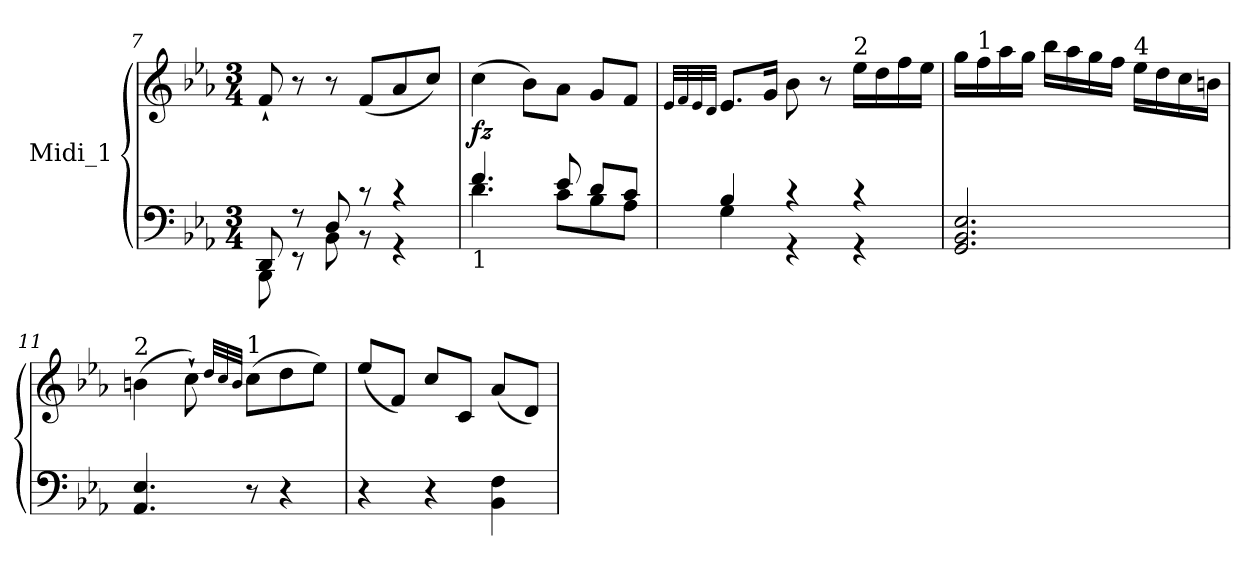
**kern	**kern	**dynam
*part1	*part1	*part1
*staff2	*staff1	*staff1/2
*I"Midi_1	*	*
*clefF4	*clefG2	*
*k[b-e-a-]	*k[b-e-a-]	*
*E-:	*E-:	*
*M3/4	*M3/4	*
=7	=7	=7
*^	*	*
8DD/	8BBB-\	8f`/	.
8r	8r	8r	.
8D/	8BB-\	8r	.
8r	8r	(<8f/L	.
4r	4r	8a-/	.
.	.	8cc/J)	.
=8	=8	=8	=8
!LO:TX:b:t=1	!	!	!
!	!	!	!LO:DY:b
4.f/	4.d\	(>4cc\	fz
.	.	8b-\L)	.
8e-/	8c\L	8a-\J	.
8d/L	8B-\	8g/L	.
8c/J	8A-\J	8f/J	.
=9	=9	=9	=9
.	.	32qe-/LLL	.
.	.	32qf/	.
.	.	32qe-/	.
.	.	32qd/JJJ	.
4B-/	4G\	8.e-/L	.
.	.	16g/Jk	.
4r	4r	8b-\	.
.	.	8r	.
!	!	!LO:TX:a:t=2	!
4r	4r	16ee-\LL	.
.	.	16dd\	.
.	.	16ff\	.
.	.	16ee-\JJ	.
*v	*v	*	*
!!LO:LB:g=z
=10	=10	=10
2.GG/ 2.BB-/ 2.E-/	16gg\LL	.
!	!LO:TX:a:t=1	!
.	16ff\	.
.	16aa-\	.
.	16gg\JJ	.
.	16bb-\LL	.
.	16aa-\	.
.	16gg\	.
.	16ff\JJ	.
!	!LO:TX:a:t=4	!
.	16ee-\LL	.
.	16dd\	.
.	16cc\	.
.	16bn\JJ	.
=11	=11	=11
!	!LO:TX:a:t=2	!
4.AA-/ 4.E-/	(>4bn\	.
.	8cc`\)	.
.	32qdd/LLL	.
.	32qcc/	.
.	32qb/JJJ	.
!	!LO:TX:a:t=1	!
8r	(>8cc\L	.
4r	8dd\	.
.	8ee-\J)	.
=12	=12	=12
4r	(<8ee-/L	.
.	8f/J)	.
4r	8cc/L	.
.	8c/J	.
4BB-\ 4F\	(<8a-/L	.
.	8d/J)	.
=	=	=
*-	*-	*-
